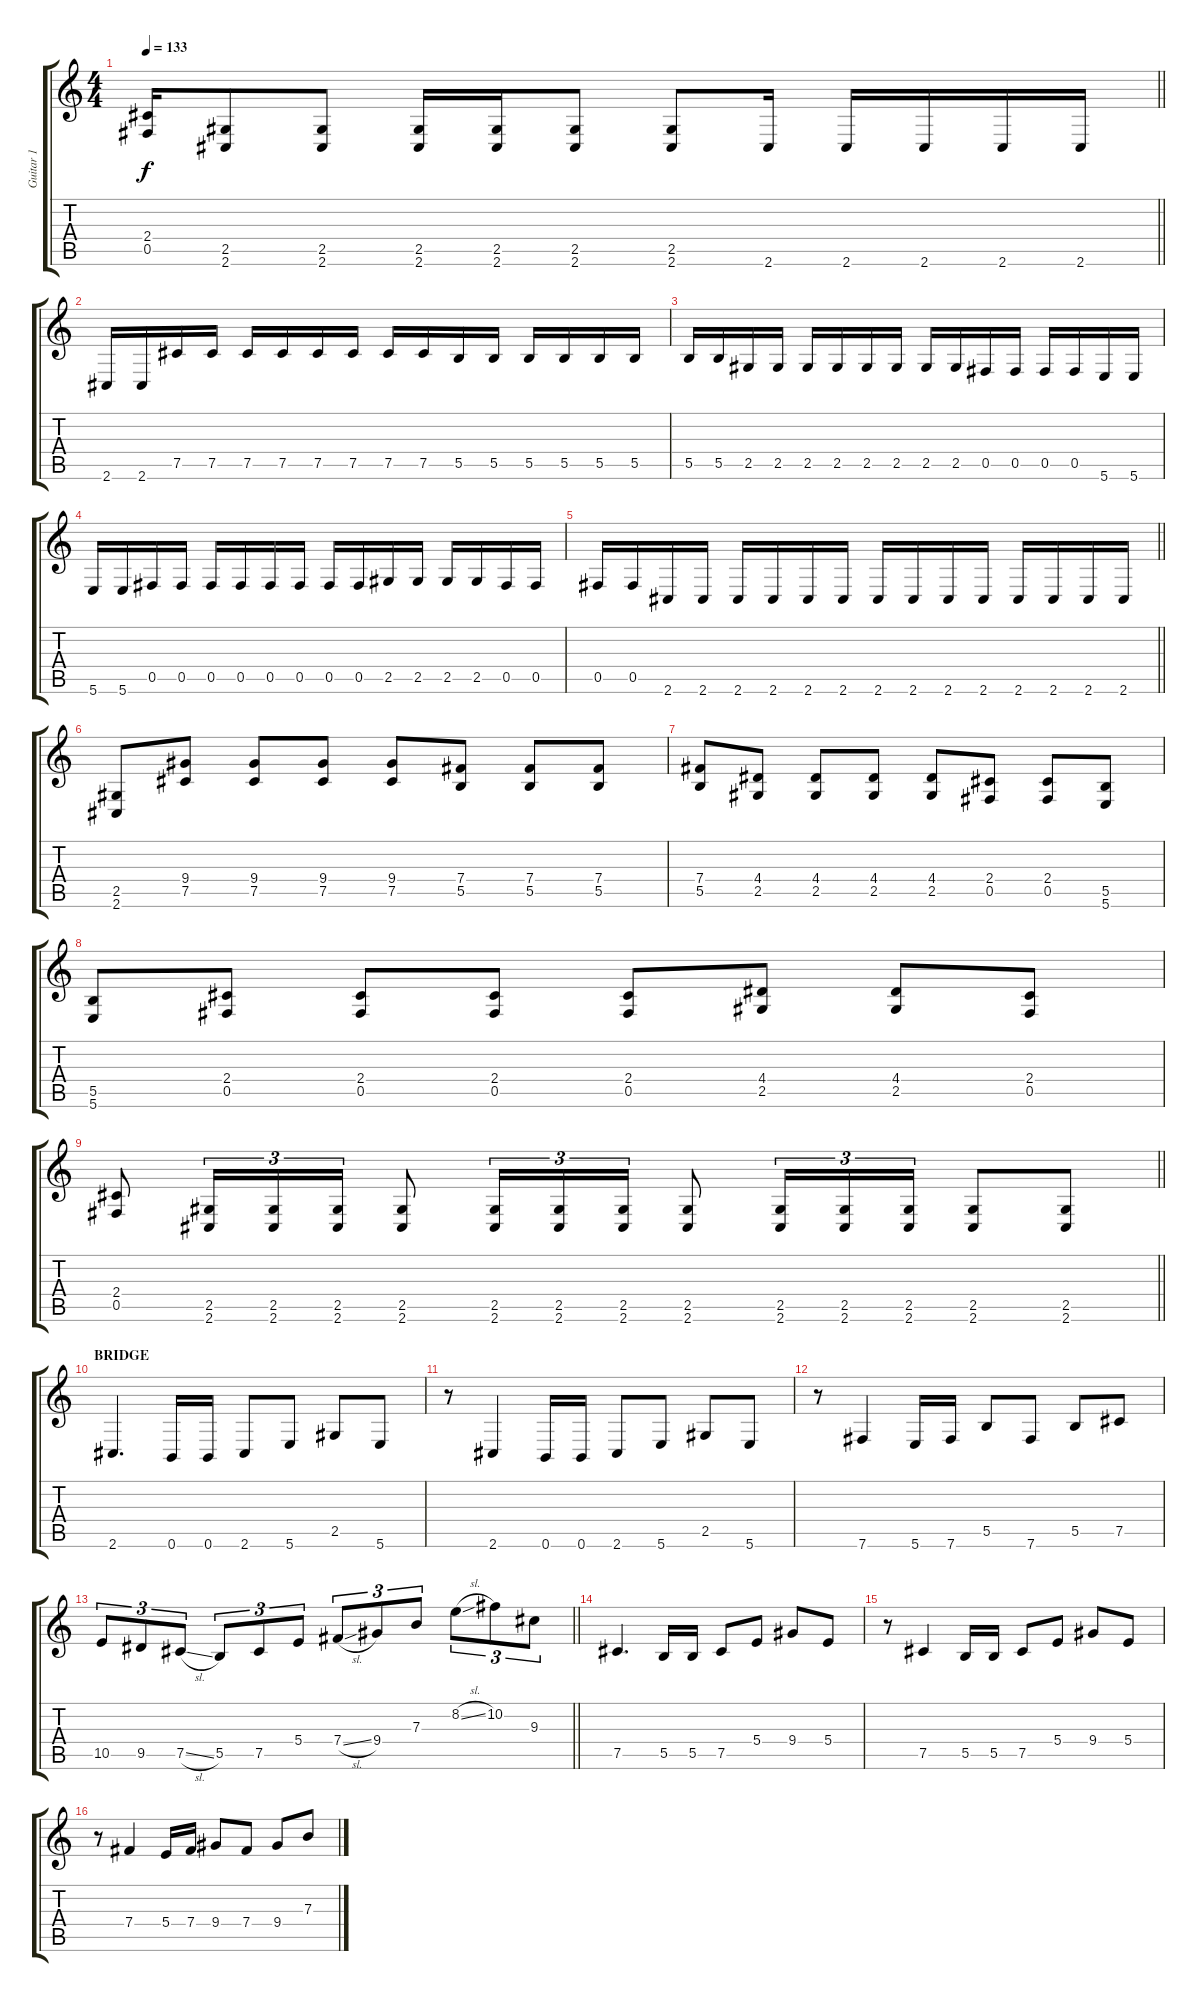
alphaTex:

\track ("Guitar 1" "Guitar 1") {instrument distortionguitar}
\staff {score tabs}
\tuning (Db4 Ab3 E3 B2 Gb2 B1) {hide}
\ts (4 4)
\tempo 133
\clef g2
\barLineRight lightlight
\ks c
(2.4 0.5).16{dy f} (2.5 2.6).8 (2.5 2.6).8 (2.5 2.6).16 (2.5 2.6).16 (2.5 2.6).8 (2.5 2.6).8 2.6.16 2.6.16 2.6.16 2.6.16 2.6.16 |
2.6.16 2.6.16 7.5.16 7.5.16 7.5.16 7.5.16 7.5.16 7.5.16 7.5.16 7.5.16 5.5.16 5.5.16 5.5.16 5.5.16 5.5.16 5.5.16 |
5.5.16 5.5.16 2.5.16 2.5.16 2.5.16 2.5.16 2.5.16 2.5.16 2.5.16 2.5.16 0.5.16 0.5.16 0.5.16 0.5.16 5.6.16 5.6.16 |
5.6.16 5.6.16 0.5.16 0.5.16 0.5.16 0.5.16 0.5.16 0.5.16 0.5.16 0.5.16 2.5.16 2.5.16 2.5.16 2.5.16 0.5.16 0.5.16 |
\barLineRight lightlight
0.5.16 0.5.16 2.6.16 2.6.16 2.6.16 2.6.16 2.6.16 2.6.16 2.6.16 2.6.16 2.6.16 2.6.16 2.6.16 2.6.16 2.6.16 2.6.16 |
(2.5 2.6).8 (9.4 7.5).8 (9.4 7.5).8 (9.4 7.5).8 (9.4 7.5).8 (7.4 5.5).8 (7.4 5.5).8 (7.4 5.5).8 |
(7.4 5.5).8 (4.4 2.5).8 (4.4 2.5).8 (4.4 2.5).8 (4.4 2.5).8 (2.4 0.5).8 (2.4 0.5).8 (5.5 5.6).8 |
(5.5 5.6).8 (2.4 0.5).8 (2.4 0.5).8 (2.4 0.5).8 (2.4 0.5).8 (4.4 2.5).8 (4.4 2.5).8 (2.4 0.5).8 |
\barLineRight lightlight
(2.4 0.5).8 (2.5 2.6).16{tu (3 2)} (2.5 2.6).16{tu (3 2)} (2.5 2.6).16{tu (3 2)} (2.5 2.6).8 (2.5 2.6).16{tu (3 2)} (2.5 2.6).16{tu (3 2)} (2.5 2.6).16{tu (3 2)} (2.5 2.6).8 (2.5 2.6).16{tu (3 2)} (2.5 2.6).16{tu (3 2)} (2.5 2.6).16{tu (3 2)} (2.5 2.6).8 (2.5 2.6).8 |
\section ("" "BRIDGE")
2.6.4{d} 0.6.16 0.6.16 2.6.8 5.6.8 2.5.8 5.6.8 |
r.8 2.6.4 0.6.16 0.6.16 2.6.8 5.6.8 2.5.8 5.6.8 |
r.8 7.6.4 5.6.16 7.6.16 5.5.8 7.6.8 5.5.8 7.5.8 |
\barLineRight lightlight
10.5.8{tu (3 2)} 9.5.8{tu (3 2)} 7.5{sl}.8{tu (3 2)} 5.5.8{tu (3 2)} 7.5.8{tu (3 2)} 5.4.8{tu (3 2)} 7.4{sl}.8{tu (3 2)} 9.4.8{tu (3 2)} 7.3.8{tu (3 2)} 8.2{sl}.8{tu (3 2)} 10.2.8{tu (3 2)} 9.3.8{tu (3 2)} |
7.5.4{d} 5.5.16 5.5.16 7.5.8 5.4.8 9.4.8 5.4.8 |
r.8 7.5.4 5.5.16 5.5.16 7.5.8 5.4.8 9.4.8 5.4.8 |
r.8 7.4.4 5.4.16 7.4.16 9.4.8 7.4.8 9.4.8 7.3.8
